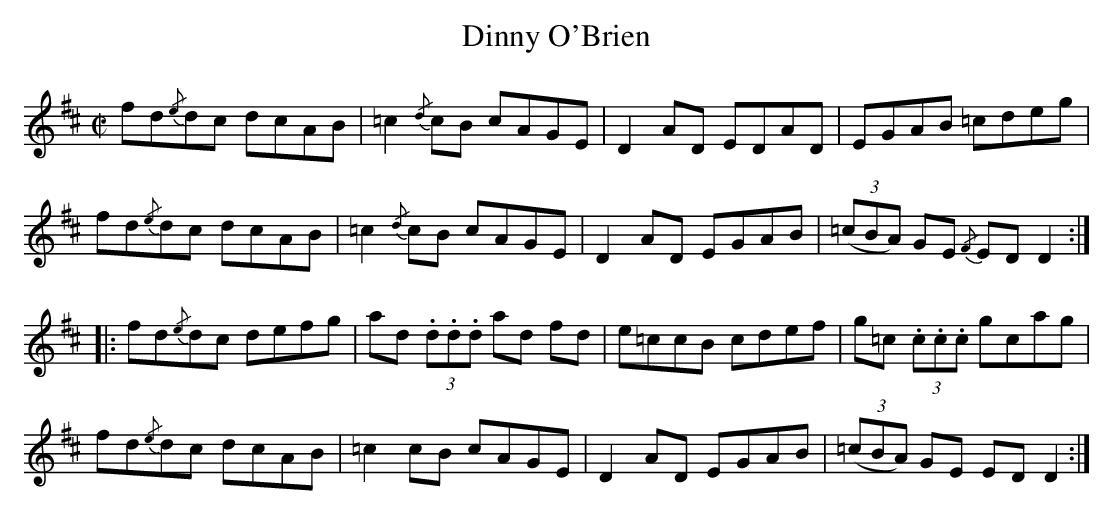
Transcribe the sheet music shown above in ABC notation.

X:1
U: ~ = !turn!
T:Dinny O'Brien
L:1/8
M:C|
K:D
fd{/e}dc dcAB | =c2 {/d}cB cAGE | D2 AD EDAD | EGAB =cdeg |
fd{/e}dc dcAB | =c2 {/d}cB cAGE | D2 AD EGAB | ((3=cBA) GE {/F}ED D2 ::
fd{/e}dc defg | ad (3.d.d.d ad fd | e=ccB cdef | g=c (3.c.c.c gcag |
fd{/e}dc dcAB | =c2 cB cAGE | D2 AD EGAB | ((3=cBA) GE ED D2 :|]
